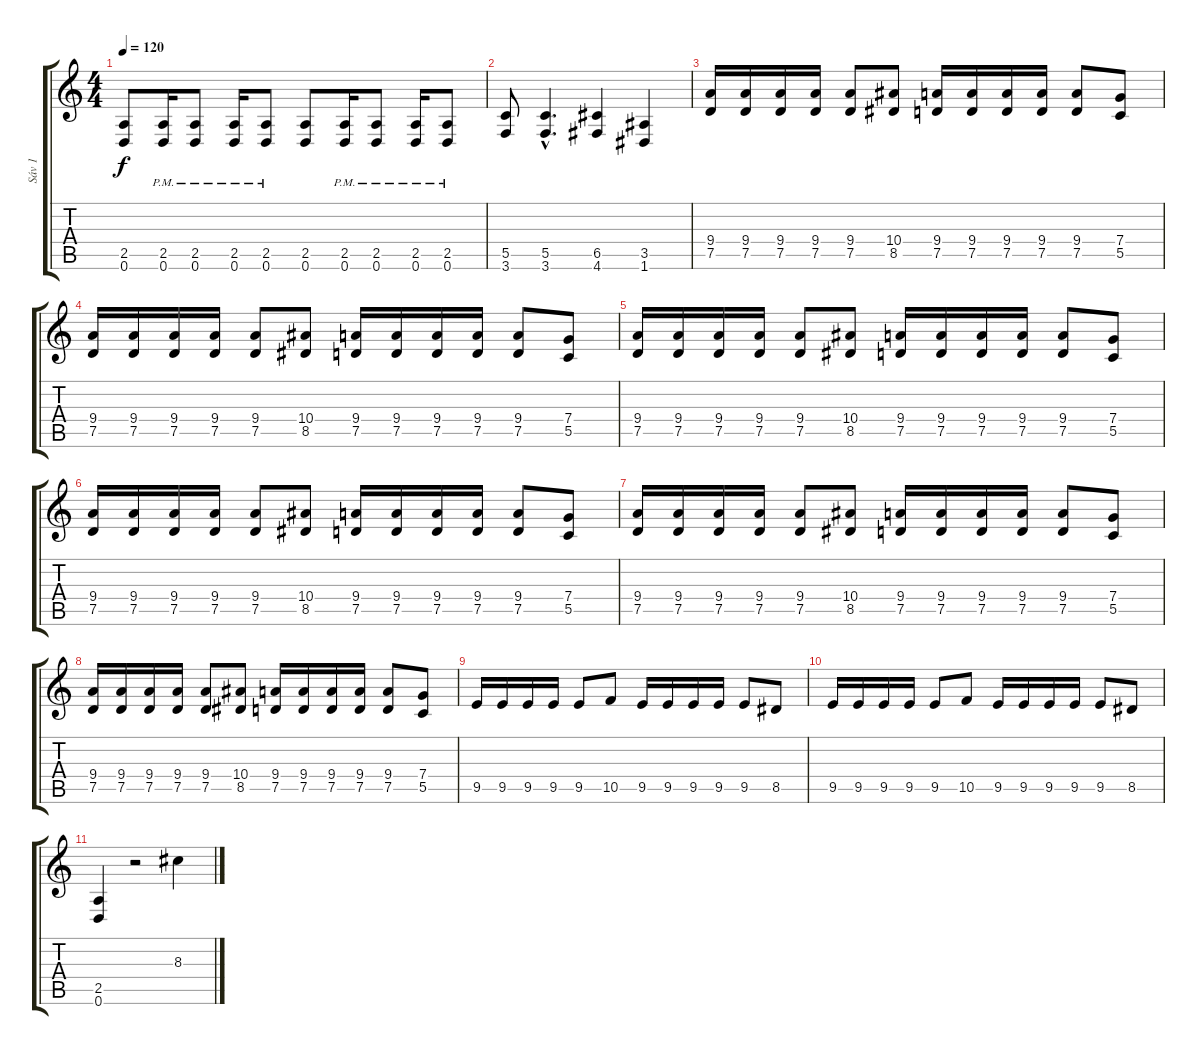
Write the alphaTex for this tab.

\track ("Sáv 1" "Sáv 1") {instrument distortionguitar}
\staff {score tabs}
\tuning (D4 A3 F3 C3 G2 D2) {hide}
\ts (4 4)
\tempo 120
\clef g2
\ks c
(2.5 0.6).8{dy f} (2.5{pm} 0.6{pm}).16 (2.5{pm} 0.6{pm}).8 (2.5{pm} 0.6{pm}).16 (2.5{pm} 0.6{pm}).8 (2.5 0.6).8 (2.5{pm} 0.6{pm}).16 (2.5{pm} 0.6{pm}).8 (2.5{pm} 0.6{pm}).16 (2.5{pm} 0.6{pm}).8 |
(5.5 3.6).8 (5.5{hac} 3.6{hac}).4{d} (6.5 4.6).4 (3.5 1.6).4 |
(9.4 7.5).16 (9.4 7.5).16 (9.4 7.5).16 (9.4 7.5).16 (9.4 7.5).8 (10.4 8.5).8 (9.4 7.5).16 (9.4 7.5).16 (9.4 7.5).16 (9.4 7.5).16 (9.4 7.5).8 (7.4 5.5).8 |
(9.4 7.5).16 (9.4 7.5).16 (9.4 7.5).16 (9.4 7.5).16 (9.4 7.5).8 (10.4 8.5).8 (9.4 7.5).16 (9.4 7.5).16 (9.4 7.5).16 (9.4 7.5).16 (9.4 7.5).8 (7.4 5.5).8 |
(9.4 7.5).16 (9.4 7.5).16 (9.4 7.5).16 (9.4 7.5).16 (9.4 7.5).8 (10.4 8.5).8 (9.4 7.5).16 (9.4 7.5).16 (9.4 7.5).16 (9.4 7.5).16 (9.4 7.5).8 (7.4 5.5).8 |
(9.4 7.5).16 (9.4 7.5).16 (9.4 7.5).16 (9.4 7.5).16 (9.4 7.5).8 (10.4 8.5).8 (9.4 7.5).16 (9.4 7.5).16 (9.4 7.5).16 (9.4 7.5).16 (9.4 7.5).8 (7.4 5.5).8 |
(9.4 7.5).16 (9.4 7.5).16 (9.4 7.5).16 (9.4 7.5).16 (9.4 7.5).8 (10.4 8.5).8 (9.4 7.5).16 (9.4 7.5).16 (9.4 7.5).16 (9.4 7.5).16 (9.4 7.5).8 (7.4 5.5).8 |
(9.4 7.5).16 (9.4 7.5).16 (9.4 7.5).16 (9.4 7.5).16 (9.4 7.5).8 (10.4 8.5).8 (9.4 7.5).16 (9.4 7.5).16 (9.4 7.5).16 (9.4 7.5).16 (9.4 7.5).8 (7.4 5.5).8 |
9.5.16 9.5.16 9.5.16 9.5.16 9.5.8 10.5.8 9.5.16 9.5.16 9.5.16 9.5.16 9.5.8 8.5.8 |
9.5.16 9.5.16 9.5.16 9.5.16 9.5.8 10.5.8 9.5.16 9.5.16 9.5.16 9.5.16 9.5.8 8.5.8 |
(2.5 0.6).4 r.2 8.3.4
